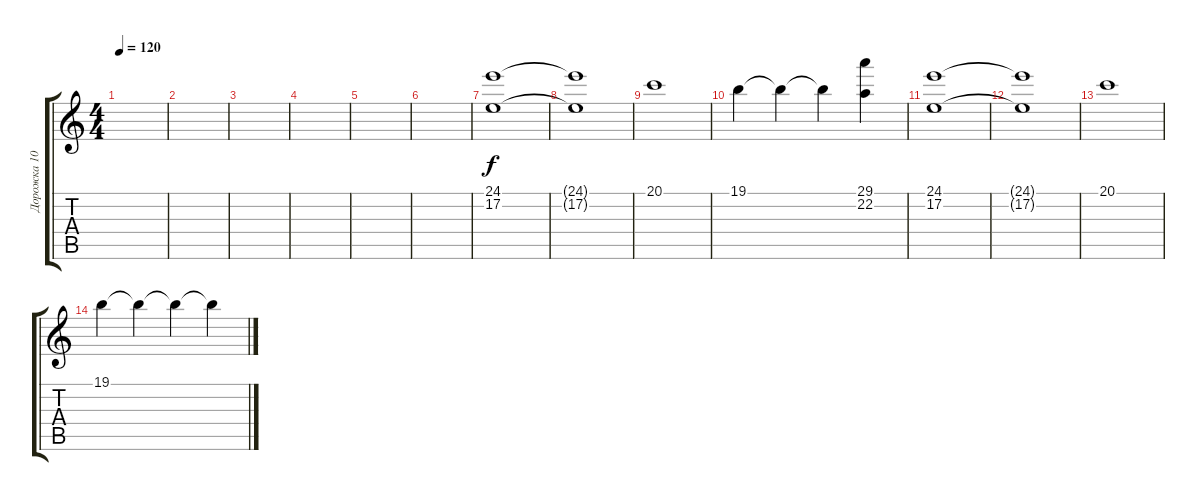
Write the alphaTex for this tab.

\track ("Дорожка 10" "Дорожка 10") {instrument stringensemble1}
\staff {score tabs}
\tuning (E4 B3 G3 D3 A2 E2) {hide}
\ts (4 4)
\tempo 120
\clef g2
\ks c
|
|
|
|
|
|
(24.1 17.2).1 |
(24.1{t} 17.2{t}).1 |
20.1.1 |
19.1.4 19.1{t}.4 19.1{t}.4 (29.1 22.2).4 |
(24.1 17.2).1 |
(24.1{t} 17.2{t}).1 |
20.1.1 |
19.1.4 19.1{t}.4 19.1{t}.4 19.1{t}.4
